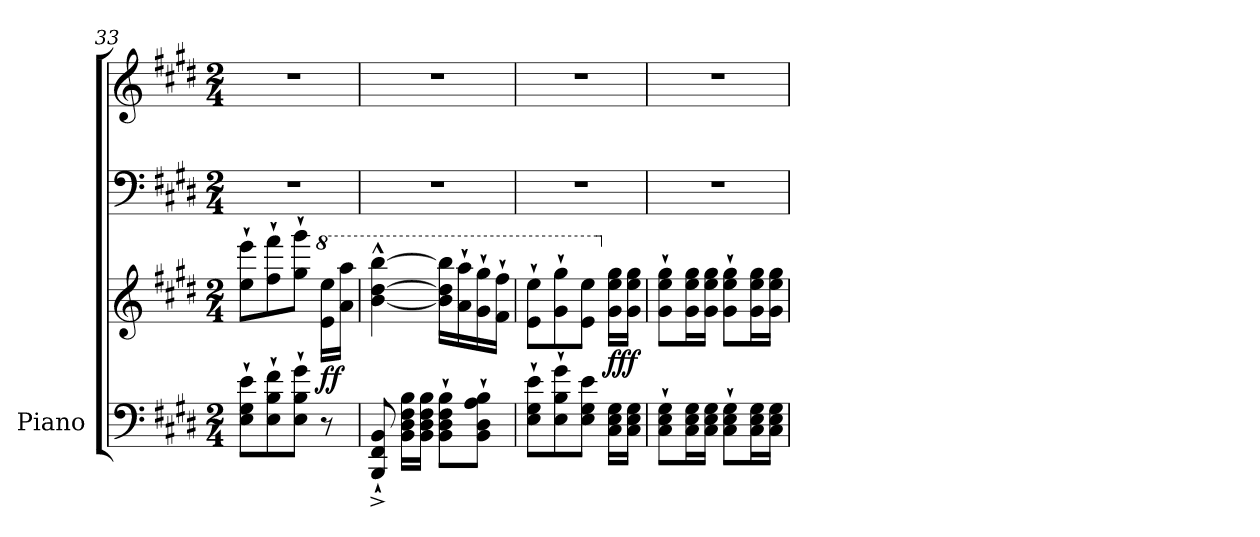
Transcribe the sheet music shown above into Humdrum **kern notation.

**kern	**kern	**kern	**kern	**dynam
*part1	*part1	*part1	*part1	*part1
*staff4	*staff3	*staff2	*staff1	*staff1/2/3/4
*I"Piano	*	*	*	*
*I'Pno.	*	*	*	*
*clefF4	*clefG2	*clefF4	*clefG2	*
*k[f#c#g#d#]	*k[f#c#g#d#]	*k[f#c#g#d#]	*k[f#c#g#d#]	*
*M2/4	*M2/4	*M2/4	*M2/4	*
=33	=33	=33	=33	=33
8E\` 8G#\` 8e\`L	8ee\` 8eee\`L	2r	2r	.
8E\` 8B\` 8f#\`	8ff#\` 8fff#\`	.	.	.
8E\` 8B\` 8g#\`J	8gg#\` 8ggg#\`J	.	.	.
*	*8va	*	*	*
!	!	!	!	!LO:DY:b=3
8r	16ee\ 16eee\LL	.	.	ff
.	16aa\ 16aaa\JJ	.	.	.
!!LO:PB:g=z
=34	=34	=34	=34	=34
8BBB/^` 8FF#/^` 8BB/^`	[4bb\^^ [4ddd#\^^ [4bbb\^^	2r	2r	.
16BB\ 16D#\ 16F#\ 16B\LL	.	.	.	.
16BB\ 16D#\ 16F#\ 16B\JJ	.	.	.	.
8BB\` 8D#\` 8F#\` 8B\`L	16bb\] 16ddd#\] 16bbb\]LL	.	.	.
.	16aa\` 16aaa\`	.	.	.
8BB\` 8D#\` 8A\` 8B\`J	16gg#\` 16ggg#\`	.	.	.
.	16ff#\` 16fff#\`JJ	.	.	.
=35	=35	=35	=35	=35
8E\` 8G#\` 8e\`L	8ee\` 8eee\`L	2r	2r	.
8E\` 8B\` 8g#\`	8gg#\` 8ggg#\`	.	.	.
8E\ 8G#\ 8e\J	8ee\ 8eee\J	.	.	.
*	*X8va	*	*	*
!	!	!	!	!LO:DY:b=3
16C#\ 16E\ 16G#\LL	16g#\ 16ee\ 16gg#\LL	.	.	fff
16C#\ 16E\ 16G#\JJ	16g#\ 16ee\ 16gg#\JJ	.	.	.
=36	=36	=36	=36	=36
8C#\` 8E\` 8G#\`L	8g#\` 8ee\` 8gg#\`L	2r	2r	.
16C#\ 16E\ 16G#\L	16g#\ 16ee\ 16gg#\L	.	.	.
16C#\ 16E\ 16G#\JJ	16g#\ 16ee\ 16gg#\JJ	.	.	.
8C#\` 8E\` 8G#\`L	8g#\` 8ee\` 8gg#\`L	.	.	.
16C#\ 16E\ 16G#\L	16g#\ 16ee\ 16gg#\L	.	.	.
16C#\ 16E\ 16G#\JJ	16g#\ 16ee\ 16gg#\JJ	.	.	.
=	=	=	=	=
*-	*-	*-	*-	*-
